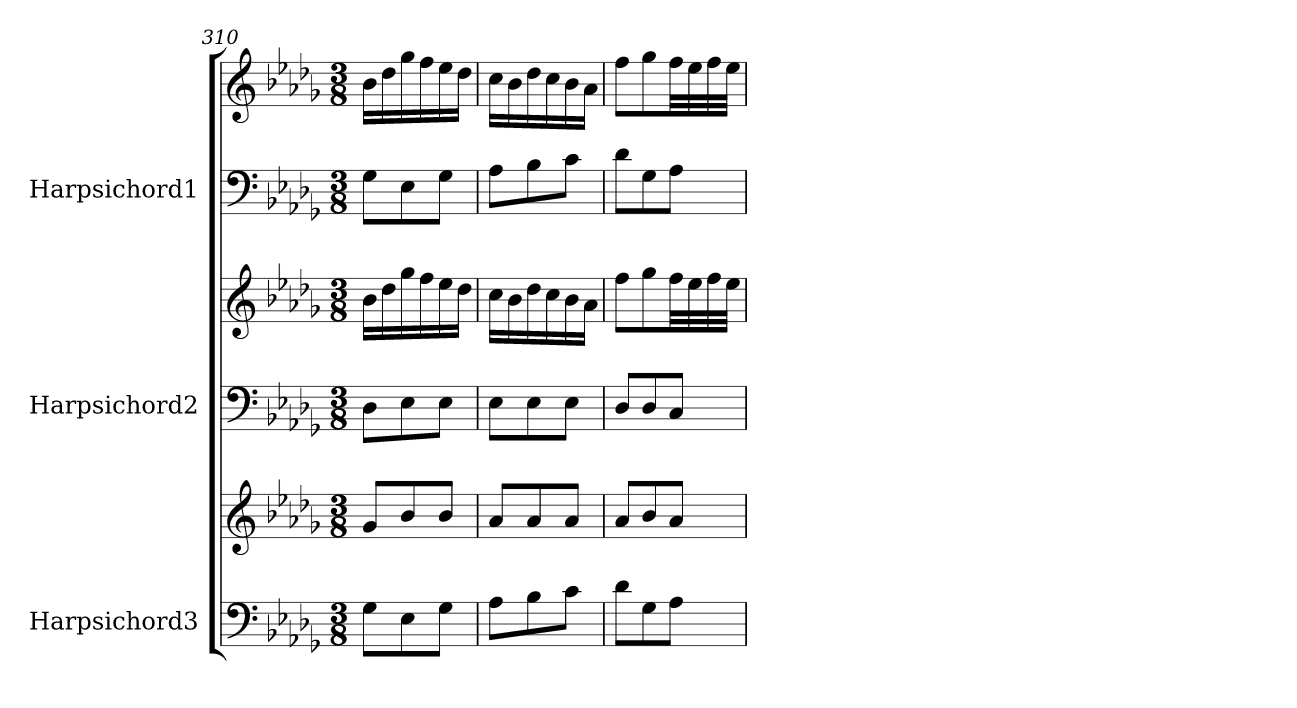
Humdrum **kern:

**kern	**kern	**kern	**kern	**kern	**kern
*part3	*part3	*part2	*part2	*part1	*part1
*staff6	*staff5	*staff4	*staff3	*staff2	*staff1
*I"Harpsichord3	*	*I"Harpsichord2	*	*I"Harpsichord1	*
*I'Hp	*	*I'Hp	*	*I'Hp	*
*clefF4	*clefG2	*clefF4	*clefG2	*clefF4	*clefG2
*k[b-e-a-d-g-]	*k[b-e-a-d-g-]	*k[b-e-a-d-g-]	*k[b-e-a-d-g-]	*k[b-e-a-d-g-]	*k[b-e-a-d-g-]
*M3/8	*M3/8	*M3/8	*M3/8	*M3/8	*M3/8
=310	=310	=310	=310	=310	=310
8G-\L	8g-/L	8D-\L	16b-\LL	8G-\L	16b-\LL
.	.	.	16dd-\	.	16dd-\
8E-\	8b-/	8E-\	16gg-\	8E-\	16gg-\
.	.	.	16ff\	.	16ff\
8G-\J	8b-/J	8E-\J	16ee-\	8G-\J	16ee-\
.	.	.	16dd-\JJ	.	16dd-\JJ
!!LO:LB:g=z
=311	=311	=311	=311	=311	=311
8A-\L	8a-/L	8E-\L	16cc\LL	8A-\L	16cc\LL
.	.	.	16b-\	.	16b-\
8B-\	8a-/	8E-\	16dd-\	8B-\	16dd-\
.	.	.	16cc\	.	16cc\
8c\J	8a-/J	8E-\J	16b-\	8c\J	16b-\
.	.	.	16a-\JJ	.	16a-\JJ
=312	=312	=312	=312	=312	=312
8d-\L	8a-/L	8D-/L	8ff\L	8d-\L	8ff\L
8G-\	8b-/	8D-/	8gg-\	8G-\	8gg-\
8A-\J	8a-/J	8C/J	32ff\LL	8A-\J	32ff\LL
.	.	.	32ee-\	.	32ee-\
.	.	.	32ff\	.	32ff\
.	.	.	32ee-\JJJ	.	32ee-\JJJ
=	=	=	=	=	=
*-	*-	*-	*-	*-	*-
